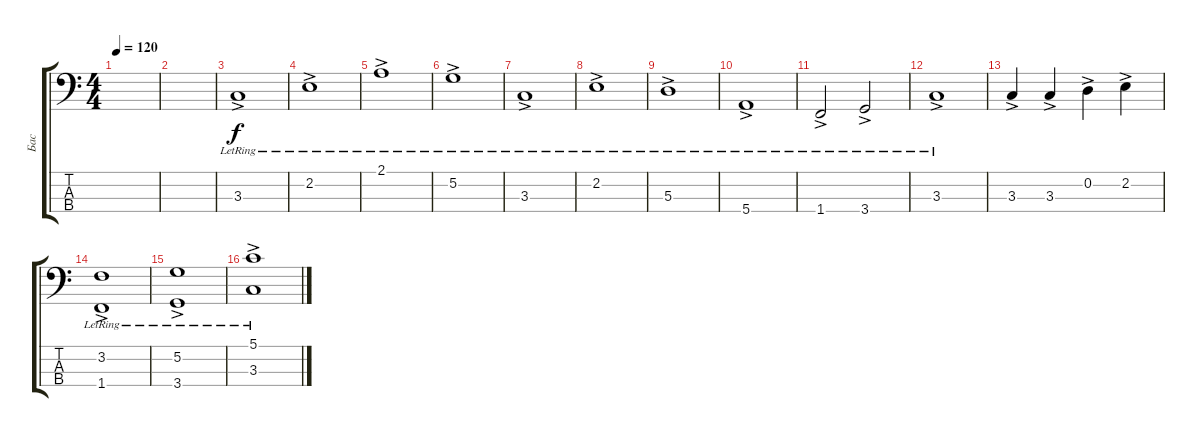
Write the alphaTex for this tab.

\track ("Бас" "Бас") {instrument electricbasspick}
\staff {score tabs}
\tuning (G2 D2 A1 E1) {hide}
\ts (4 4)
\tempo 120
\clef f4
\ks c
|
|
3.3{ac lr}.1 |
2.2{ac lr}.1 |
2.1{ac lr}.1 |
5.2{ac lr}.1 |
3.3{ac lr}.1 |
2.2{ac lr}.1 |
5.3{ac lr}.1 |
5.4{ac lr}.1 |
1.4{ac lr}.2 3.4{ac lr}.2 |
3.3{ac lr}.1 |
3.3{ac}.4 3.3{ac}.4 0.2{ac}.4 2.2{ac}.4 |
(3.2{ac lr} 1.4{ac lr}).1 |
(5.2{ac lr} 3.4{ac lr}).1 |
(5.1{ac lr} 3.3{ac lr}).1
